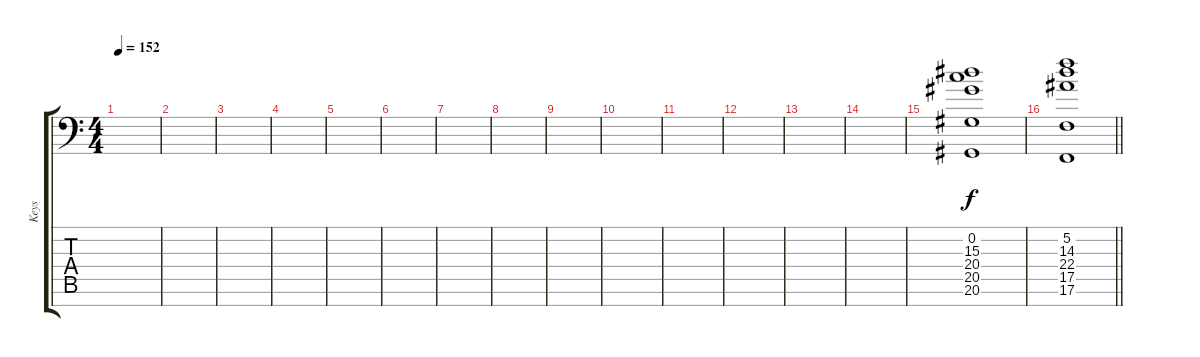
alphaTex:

\track ("Keys" "Keys") {instrument pad2warm}
\staff {score tabs}
\tuning (C6 C5 C4 C3 C2 C1 C0) {hide}
\ts (4 4)
\tempo 152
\clef f4
\ks c
|
|
|
|
|
|
|
|
|
|
|
|
|
|
(0.2 15.3 20.4 20.5 20.6).1 |
\barLineRight lightlight
(5.2 14.3 22.4 17.5 17.6).1
